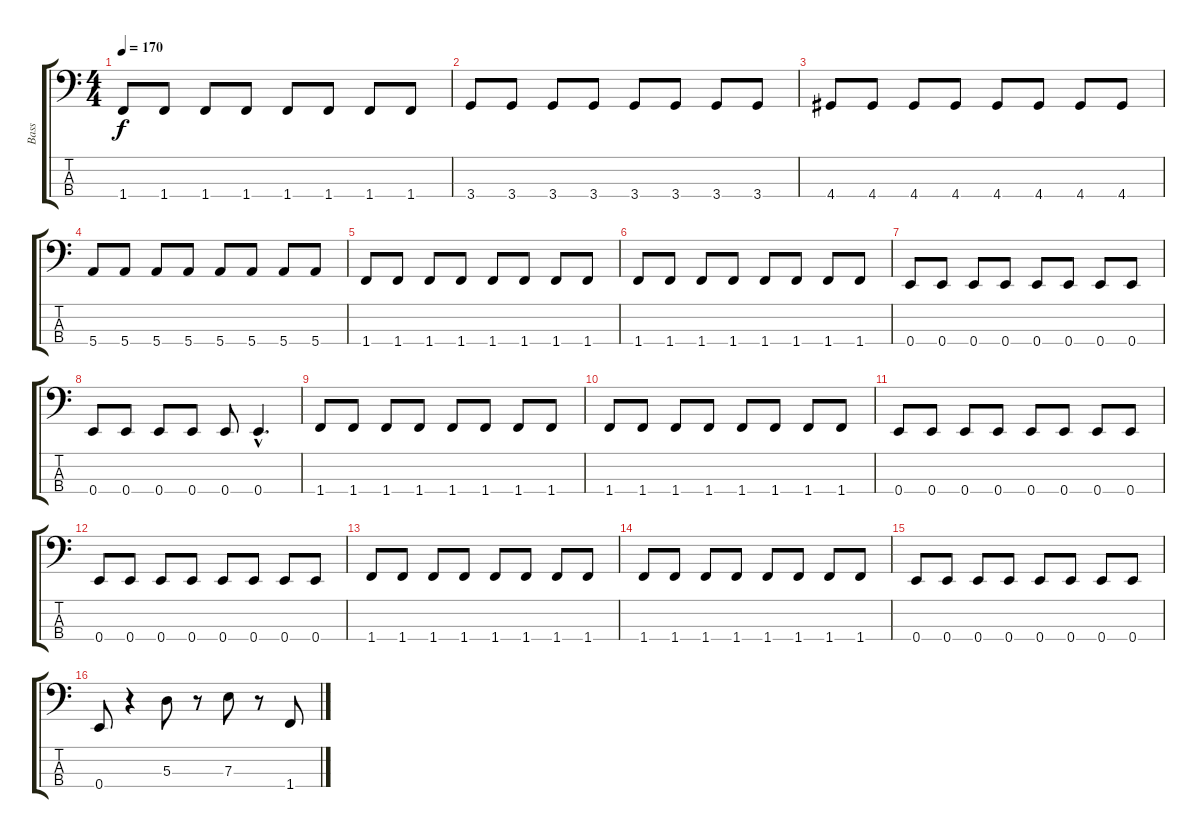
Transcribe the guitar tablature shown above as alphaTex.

\track ("Bass" "Bass") {instrument electricbassfinger}
\staff {score tabs}
\tuning (G2 D2 A1 E1) {hide}
\ts (4 4)
\tempo 170
\clef f4
\ks c
1.4.8{dy f} 1.4.8 1.4.8 1.4.8 1.4.8 1.4.8 1.4.8 1.4.8 |
3.4.8 3.4.8 3.4.8 3.4.8 3.4.8 3.4.8 3.4.8 3.4.8 |
4.4.8 4.4.8 4.4.8 4.4.8 4.4.8 4.4.8 4.4.8 4.4.8 |
5.4.8 5.4.8 5.4.8 5.4.8 5.4.8 5.4.8 5.4.8 5.4.8 |
1.4.8 1.4.8 1.4.8 1.4.8 1.4.8 1.4.8 1.4.8 1.4.8 |
1.4.8 1.4.8 1.4.8 1.4.8 1.4.8 1.4.8 1.4.8 1.4.8 |
0.4.8 0.4.8 0.4.8 0.4.8 0.4.8 0.4.8 0.4.8 0.4.8 |
0.4.8 0.4.8 0.4.8 0.4.8 0.4.8 0.4{hac}.4{d} |
1.4.8 1.4.8 1.4.8 1.4.8 1.4.8 1.4.8 1.4.8 1.4.8 |
1.4.8 1.4.8 1.4.8 1.4.8 1.4.8 1.4.8 1.4.8 1.4.8 |
0.4.8 0.4.8 0.4.8 0.4.8 0.4.8 0.4.8 0.4.8 0.4.8 |
0.4.8 0.4.8 0.4.8 0.4.8 0.4.8 0.4.8 0.4.8 0.4.8 |
1.4.8 1.4.8 1.4.8 1.4.8 1.4.8 1.4.8 1.4.8 1.4.8 |
1.4.8 1.4.8 1.4.8 1.4.8 1.4.8 1.4.8 1.4.8 1.4.8 |
0.4.8 0.4.8 0.4.8 0.4.8 0.4.8 0.4.8 0.4.8 0.4.8 |
0.4.8 r.4 5.3.8 r.8 7.3.8 r.8 1.4.8
